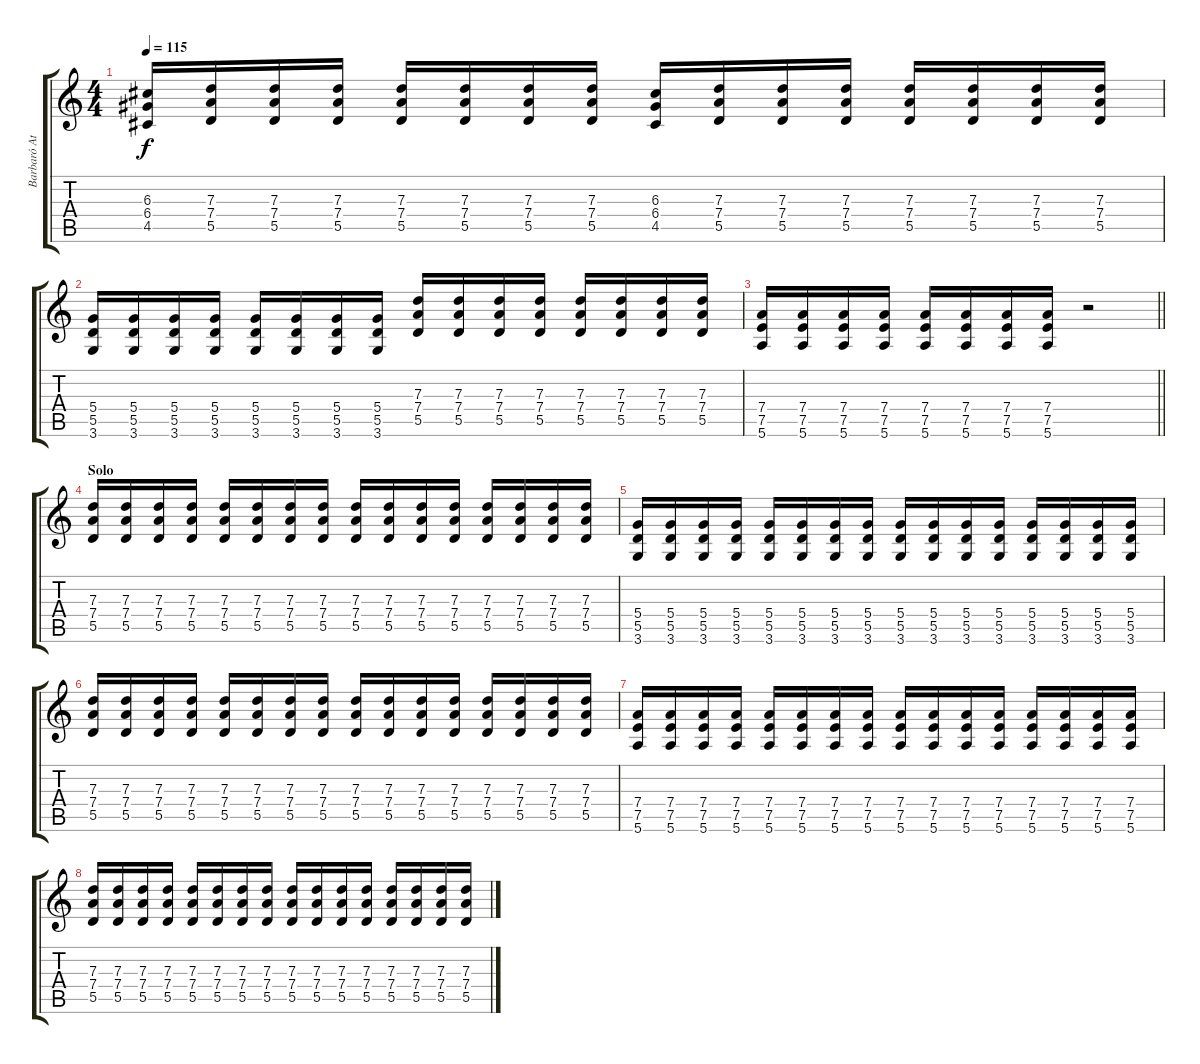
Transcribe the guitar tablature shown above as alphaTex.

\track ("Barbaró Attila (distortion)" "Barbaró At") {instrument distortionguitar}
\staff {score tabs}
\tuning (E4 B3 G3 D3 A2 E2) {hide}
\ts (4 4)
\tempo 115
\clef g2
\ks c
(6.3 6.4 4.5).16{dy f} (7.3 7.4 5.5).16 (7.3 7.4 5.5).16 (7.3 7.4 5.5).16 (7.3 7.4 5.5).16 (7.3 7.4 5.5).16 (7.3 7.4 5.5).16 (7.3 7.4 5.5).16 (6.3 6.4 4.5).16 (7.3 7.4 5.5).16 (7.3 7.4 5.5).16 (7.3 7.4 5.5).16 (7.3 7.4 5.5).16 (7.3 7.4 5.5).16 (7.3 7.4 5.5).16 (7.3 7.4 5.5).16 |
(5.4 5.5 3.6).16 (5.4 5.5 3.6).16 (5.4 5.5 3.6).16 (5.4 5.5 3.6).16 (5.4 5.5 3.6).16 (5.4 5.5 3.6).16 (5.4 5.5 3.6).16 (5.4 5.5 3.6).16 (7.3 7.4 5.5).16 (7.3 7.4 5.5).16 (7.3 7.4 5.5).16 (7.3 7.4 5.5).16 (7.3 7.4 5.5).16 (7.3 7.4 5.5).16 (7.3 7.4 5.5).16 (7.3 7.4 5.5).16 |
\barLineRight lightlight
(7.4 7.5 5.6).16 (7.4 7.5 5.6).16 (7.4 7.5 5.6).16 (7.4 7.5 5.6).16 (7.4 7.5 5.6).16 (7.4 7.5 5.6).16 (7.4 7.5 5.6).16 (7.4 7.5 5.6).16 r.2 |
\section ("" "Solo")
(7.3 7.4 5.5).16 (7.3 7.4 5.5).16 (7.3 7.4 5.5).16 (7.3 7.4 5.5).16 (7.3 7.4 5.5).16 (7.3 7.4 5.5).16 (7.3 7.4 5.5).16 (7.3 7.4 5.5).16 (7.3 7.4 5.5).16 (7.3 7.4 5.5).16 (7.3 7.4 5.5).16 (7.3 7.4 5.5).16 (7.3 7.4 5.5).16 (7.3 7.4 5.5).16 (7.3 7.4 5.5).16 (7.3 7.4 5.5).16 |
(5.4 5.5 3.6).16 (5.4 5.5 3.6).16 (5.4 5.5 3.6).16 (5.4 5.5 3.6).16 (5.4 5.5 3.6).16 (5.4 5.5 3.6).16 (5.4 5.5 3.6).16 (5.4 5.5 3.6).16 (5.4 5.5 3.6).16 (5.4 5.5 3.6).16 (5.4 5.5 3.6).16 (5.4 5.5 3.6).16 (5.4 5.5 3.6).16 (5.4 5.5 3.6).16 (5.4 5.5 3.6).16 (5.4 5.5 3.6).16 |
(7.3 7.4 5.5).16 (7.3 7.4 5.5).16 (7.3 7.4 5.5).16 (7.3 7.4 5.5).16 (7.3 7.4 5.5).16 (7.3 7.4 5.5).16 (7.3 7.4 5.5).16 (7.3 7.4 5.5).16 (7.3 7.4 5.5).16 (7.3 7.4 5.5).16 (7.3 7.4 5.5).16 (7.3 7.4 5.5).16 (7.3 7.4 5.5).16 (7.3 7.4 5.5).16 (7.3 7.4 5.5).16 (7.3 7.4 5.5).16 |
(7.4 7.5 5.6).16 (7.4 7.5 5.6).16 (7.4 7.5 5.6).16 (7.4 7.5 5.6).16 (7.4 7.5 5.6).16 (7.4 7.5 5.6).16 (7.4 7.5 5.6).16 (7.4 7.5 5.6).16 (7.4 7.5 5.6).16 (7.4 7.5 5.6).16 (7.4 7.5 5.6).16 (7.4 7.5 5.6).16 (7.4 7.5 5.6).16 (7.4 7.5 5.6).16 (7.4 7.5 5.6).16 (7.4 7.5 5.6).16 |
(7.3 7.4 5.5).16 (7.3 7.4 5.5).16 (7.3 7.4 5.5).16 (7.3 7.4 5.5).16 (7.3 7.4 5.5).16 (7.3 7.4 5.5).16 (7.3 7.4 5.5).16 (7.3 7.4 5.5).16 (7.3 7.4 5.5).16 (7.3 7.4 5.5).16 (7.3 7.4 5.5).16 (7.3 7.4 5.5).16 (7.3 7.4 5.5).16 (7.3 7.4 5.5).16 (7.3 7.4 5.5).16 (7.3 7.4 5.5).16
